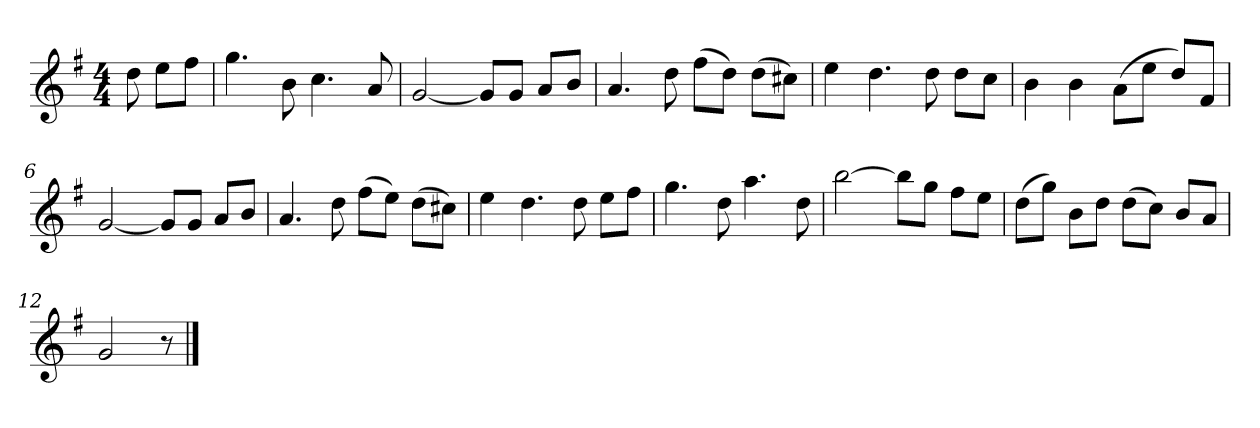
**kern
*part1
*staff1
*k[f#]
*M4/4
*MM120
=
8dd
8eeL
8ff#J
=1
4.gg
8b
4.cc
8a
=2
[2g
8gL]
8gJ
8aL
8bJ
=3
4.a
8dd
(8ff#L
8ddJ)
(8ddL
8cc#XJ)
=4
4ee
4.dd
8dd
8ddL
8ccJ
=5
4b
4b
(8aL
8eeJ
8ddL)
8f#J
=6
[2g
8gL]
8gJ
8aL
8bJ
=7
4.a
8dd
(8ff#L
8eeJ)
(8ddL
8cc#XJ)
=8
4ee
4.dd
8dd
8eeL
8ff#J
=9
4.gg
8dd
4.aa
8dd
=10
[2bb
8bbL]
8ggJ
8ff#L
8eeJ
=11
(8ddL
8ggJ)
8bL
8ddJ
(8ddL
8ccJ)
8bL
8aJ
=12
2g
8r
==
*-
